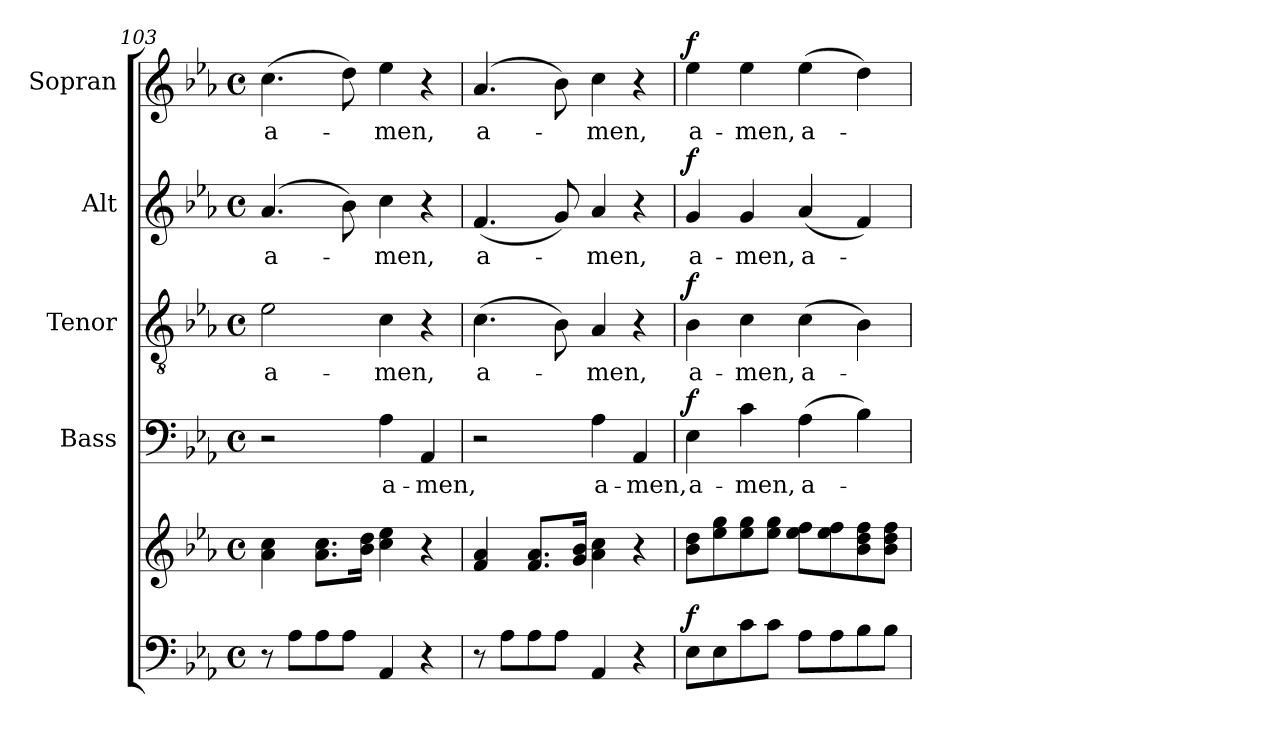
**kern	**kern	**dynam	**kern	**text	**dynam	**kern	**text	**dynam	**kern	**text	**dynam	**kern	**text	**dynam
*part5	*part5	*part5	*part4	*part4	*part4	*part3	*part3	*part3	*part2	*part2	*part2	*part1	*part1	*part1
*staff6	*staff5	*staff5/6	*staff4	*staff4	*staff4	*staff3	*staff3	*staff3	*staff2	*staff2	*staff2	*staff1	*staff1	*staff1
*	*	*	*I"Bass	*	*	*I"Tenor	*	*	*I"Alt	*	*	*I"Sopran	*	*
*	*	*	*I'B.	*	*	*I'T.	*	*	*I'A.	*	*	*I'S.	*	*
!!LO:LB:g=z
*clefF4	*clefG2	*	*clefF4	*	*	*clefGv2	*	*	*clefG2	*	*	*clefG2	*	*
*k[b-e-a-]	*k[b-e-a-]	*	*k[b-e-a-]	*	*	*k[b-e-a-]	*	*	*k[b-e-a-]	*	*	*k[b-e-a-]	*	*
*E-:	*E-:	*	*E-:	*	*	*E-:	*	*	*E-:	*	*	*E-:	*	*
*M4/4	*M4/4	*	*M4/4	*	*	*M4/4	*	*	*M4/4	*	*	*M4/4	*	*
*met(c)	*met(c)	*	*met(c)	*	*	*met(c)	*	*	*met(c)	*	*	*met(c)	*	*
=103	=103	=103	=103	=103	=103	=103	=103	=103	=103	=103	=103	=103	=103	=103
!	!	!	!	!	!	!	!LO:LY:b	!	!	!LO:LY:b	!	!	!LO:LY:b	!
8r	4a-\ 4cc\	.	2r	.	.	2e-\	a-	.	(4.a-/	a-	.	(>4.cc\	a-	.
8A-\L	.	.	.	.	.	.	.	.	.	.	.	.	.	.
8A-\	8.a-\ 8.cc\L	.	.	.	.	.	.	.	.	.	.	.	.	.
8A-\J	.	.	.	.	.	.	.	.	8b-\)	.	.	8dd\)	.	.
.	16b-\ 16dd\Jk	.	.	.	.	.	.	.	.	.	.	.	.	.
!	!	!	!	!LO:LY:b	!	!	!LO:LY:b	!	!	!LO:LY:b	!	!	!LO:LY:b	!
4AA-/	4cc\ 4ee-\	.	4A-\	a-	.	4c\	-men,	.	4cc\	-men,	.	4ee-\	-men,	.
!	!	!	!	!LO:LY:b	!	!	!	!	!	!	!	!	!	!
4r	4r	.	4AA-/	-men,	.	4r	.	.	4r	.	.	4r	.	.
=104	=104	=104	=104	=104	=104	=104	=104	=104	=104	=104	=104	=104	=104	=104
!	!	!	!	!	!	!	!LO:LY:b	!	!	!LO:LY:b	!	!	!LO:LY:b	!
8r	4f/ 4a-/	.	2r	.	.	(>4.c\	a-	.	(<4.f/	a-	.	(4.a-/	a-	.
8A-\L	.	.	.	.	.	.	.	.	.	.	.	.	.	.
8A-\	8.f/ 8.a-/L	.	.	.	.	.	.	.	.	.	.	.	.	.
8A-\J	.	.	.	.	.	8B-\)	.	.	8g/)	.	.	8b-\)	.	.
.	16g/ 16b-/Jk	.	.	.	.	.	.	.	.	.	.	.	.	.
!	!	!	!	!LO:LY:b	!	!	!LO:LY:b	!	!	!LO:LY:b	!	!	!LO:LY:b	!
4AA-/	4a-\ 4cc\	.	4A-\	a-	.	4A-/	-men,	.	4a-/	-men,	.	4cc\	-men,	.
!	!	!	!	!LO:LY:b	!	!	!	!	!	!	!	!	!	!
4r	4r	.	4AA-/	-men,	.	4r	.	.	4r	.	.	4r	.	.
=105	=105	=105	=105	=105	=105	=105	=105	=105	=105	=105	=105	=105	=105	=105
!	!	!LO:DY:a=2	!	!LO:LY:b	!LO:DY:a	!	!LO:LY:b	!LO:DY:a	!	!LO:LY:b	!LO:DY:a	!	!LO:LY:b	!LO:DY:a
8E-\L	8b-\ 8dd\L	f	4E-\	a-	f	4B-\	a-	f	4g/	a-	f	4ee-\	a-	f
8E-\	8ee-\ 8gg\	.	.	.	.	.	.	.	.	.	.	.	.	.
!	!	!	!	!LO:LY:b	!	!	!LO:LY:b	!	!	!LO:LY:b	!	!	!LO:LY:b	!
8c\	8ee-\ 8gg\	.	4c\	-men,	.	4c\	-men,	.	4g/	-men,	.	4ee-\	-men,	.
8c\J	8ee-\ 8gg\J	.	.	.	.	.	.	.	.	.	.	.	.	.
!	!	!	!	!LO:LY:b	!	!	!LO:LY:b	!	!	!LO:LY:b	!	!	!LO:LY:b	!
8A-\L	8ee-\ 8ff\L	.	(>4A-\	a-	.	(>4c\	a-	.	(<4a-/	a-	.	(>4ee-\	a-	.
8A-\	8ee-\ 8ff\	.	.	.	.	.	.	.	.	.	.	.	.	.
8B-\	8b-\ 8dd\ 8ff\	.	4B-\)	.	.	4B-\)	.	.	4f/)	.	.	4dd\)	.	.
8B-\J	8b-\ 8dd\ 8ff\J	.	.	.	.	.	.	.	.	.	.	.	.	.
=	=	=	=	=	=	=	=	=	=	=	=	=	=	=
*-	*-	*-	*-	*-	*-	*-	*-	*-	*-	*-	*-	*-	*-	*-
